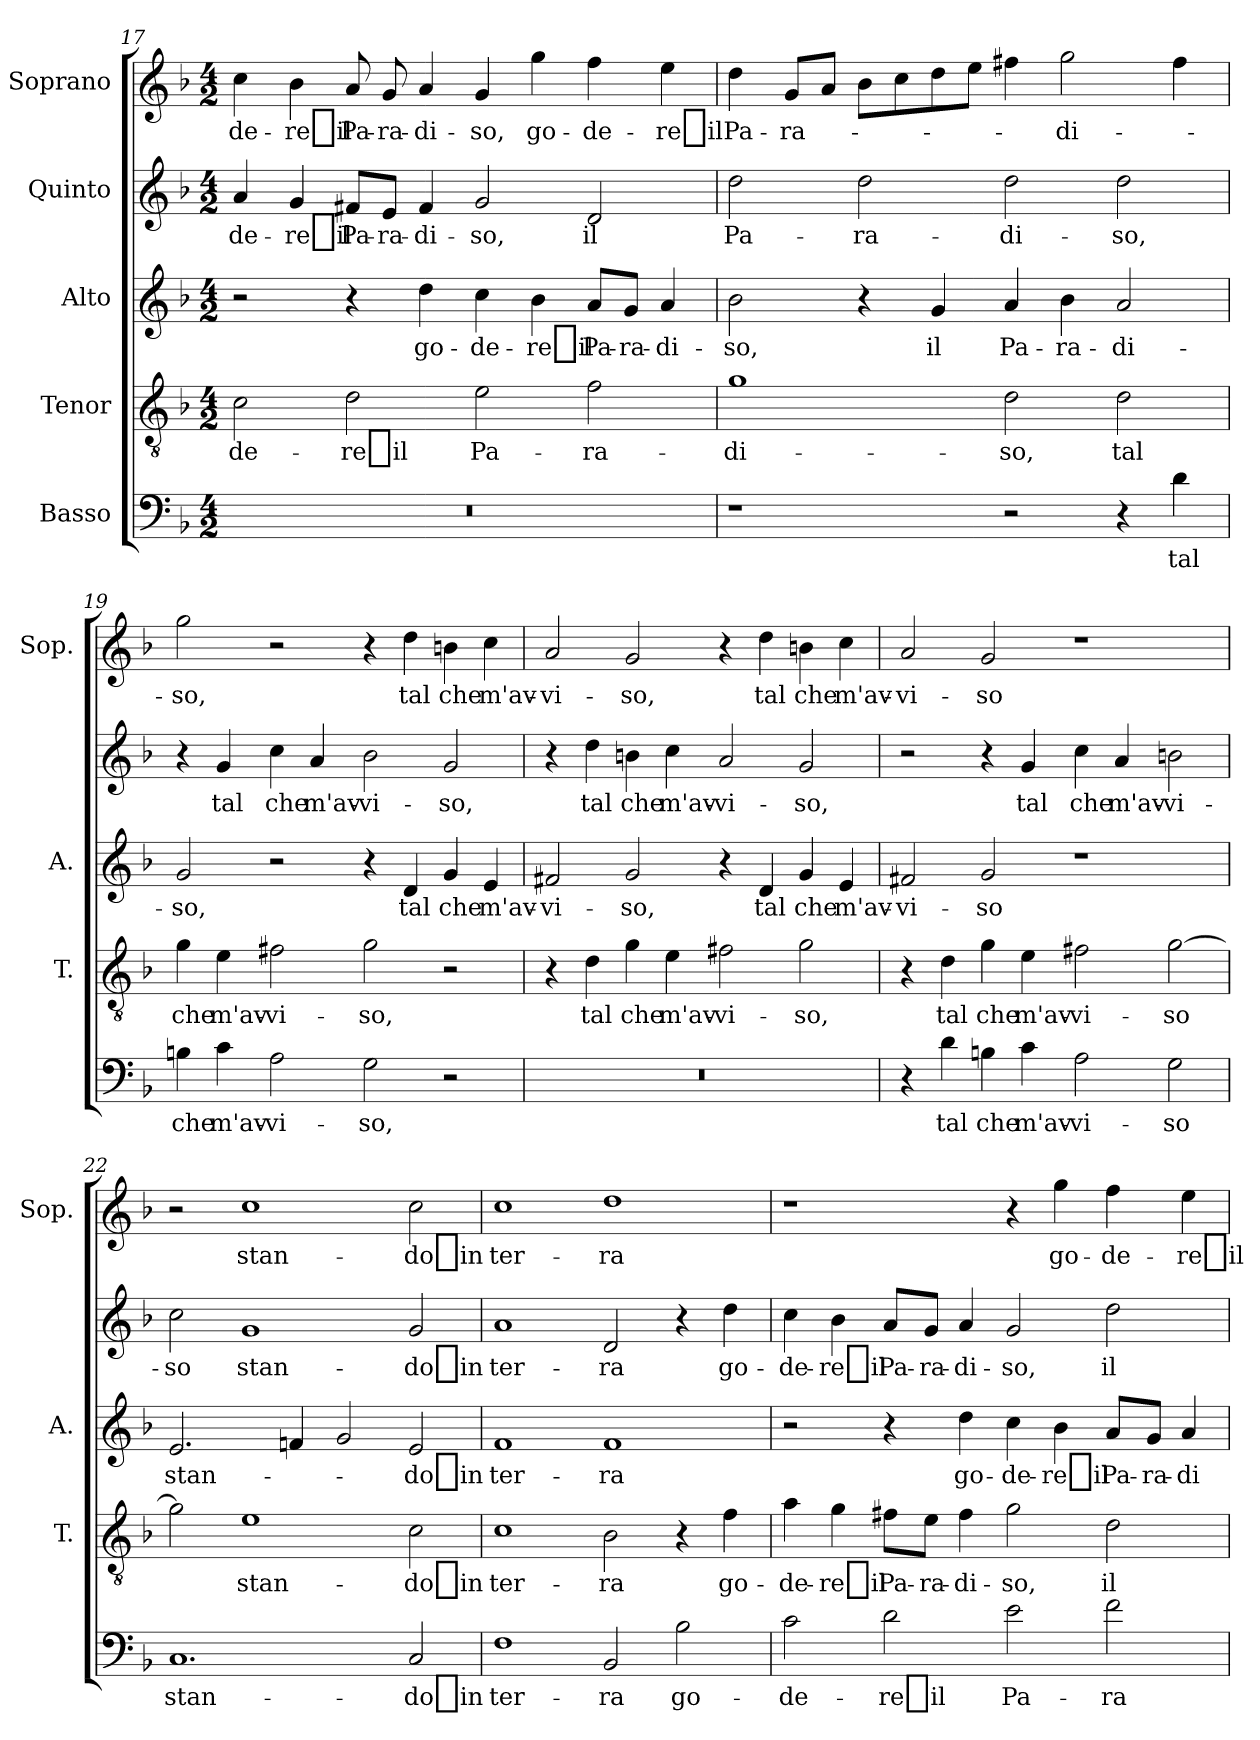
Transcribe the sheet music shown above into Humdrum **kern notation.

**kern	**text	**kern	**text	**kern	**text	**kern	**text	**kern	**text
*part5	*part5	*part4	*part4	*part3	*part3	*part2	*part2	*part1	*part1
*staff5	*staff5	*staff4	*staff4	*staff3	*staff3	*staff2	*staff2	*staff1	*staff1
*I"Basso	*	*I"Tenor	*	*I"Alto	*	*I"Quinto	*	*I"Soprano	*
*	*	*I'T.	*	*I'A.	*	*	*	*I'Sop.	*
*clefF4	*	*clefGv2	*	*clefG2	*	*clefG2	*	*clefG2	*
*	*	*ITrd7c12	*	*	*	*	*	*	*
*k[b-]	*	*k[b-]	*	*k[b-]	*	*k[b-]	*	*k[b-]	*
*M4/2	*	*M4/2	*	*M4/2	*	*M4/2	*	*M4/2	*
=17	=17	=17	=17	=17	=17	=17	=17	=17	=17
!	!	!	!LO:LY:b	!	!	!	!LO:LY:b	!	!LO:LY:b
0r	.	2C\	-de-	2r	.	4a/	-de-	4cc\	-de-
!	!	!	!	!	!	!	!LO:LY:b	!	!LO:LY:b
.	.	.	.	.	.	4g/	-re_il	4b-\	-re_il
!	!	!	!LO:LY:b	!	!	!	!LO:LY:b	!	!LO:LY:b
.	.	2D\	-re_il	4r	.	8f#X/L	Pa-	8a/	Pa-
!	!	!	!	!	!	!	!LO:LY:b	!	!LO:LY:b
.	.	.	.	.	.	8e/J	-ra-	8g/	-ra-
!	!	!	!	!	!LO:LY:b	!	!LO:LY:b	!	!LO:LY:b
.	.	.	.	4dd\	go-	4f#/	-di-	4a/	-di-
!	!	!	!LO:LY:b	!	!LO:LY:b	!	!LO:LY:b	!	!LO:LY:b
.	.	2E\	Pa-	4cc\	-de-	2g/	-so,	4g/	-so,
!	!	!	!	!	!LO:LY:b	!	!	!	!LO:LY:b
.	.	.	.	4b-\	-re_il	.	.	4gg\	go-
!	!	!	!LO:LY:b	!	!LO:LY:b	!	!LO:LY:b	!	!LO:LY:b
.	.	2F\	-ra-	8a/L	Pa-	2d/	il	4ff\	-de-
!	!	!	!	!	!LO:LY:b	!	!	!	!
.	.	.	.	8g/J	-ra-	.	.	.	.
!	!	!	!	!	!LO:LY:b	!	!	!	!LO:LY:b
.	.	.	.	4a/	-di-	.	.	4ee\	-re_il
=18	=18	=18	=18	=18	=18	=18	=18	=18	=18
!	!	!	!LO:LY:b	!	!LO:LY:b	!	!LO:LY:b	!	!LO:LY:b
1r	.	1G	-di-	2b-\	-so,	2dd\	Pa-	4dd\	Pa-
!	!	!	!	!	!	!	!	!	!LO:LY:b
.	.	.	.	.	.	.	.	8gL	-ra-
.	.	.	.	.	.	.	.	8aJ	.
!	!	!	!	!	!	!	!LO:LY:b	!	!
.	.	.	.	4r	.	2dd\	-ra-	8b-L	.
.	.	.	.	.	.	.	.	8cc	.
!	!	!	!	!	!LO:LY:b	!	!	!	!
.	.	.	.	4g/	il	.	.	8dd	.
.	.	.	.	.	.	.	.	8eeJ	.
!	!	!	!LO:LY:b	!	!LO:LY:b	!	!LO:LY:b	!	!
2r	.	2D\	-so,	4a/	Pa-	2dd\	-di-	4ff#X\	.
!	!	!	!	!	!LO:LY:b	!	!	!	!LO:LY:b
.	.	.	.	4b-\	-ra-	.	.	2gg\	-di-
!	!	!	!LO:LY:b	!	!LO:LY:b	!	!LO:LY:b	!	!
4r	.	2D\	tal	2a/	-di-	2dd\	-so,	.	.
!	!LO:LY:b	!	!	!	!	!	!	!	!
4d\	tal	.	.	.	.	.	.	4ff#\	.
=19	=19	=19	=19	=19	=19	=19	=19	=19	=19
!	!LO:LY:b	!	!LO:LY:b	!	!LO:LY:b	!	!	!	!LO:LY:b
4Bn\	che	4G\	che	2g/	-so,	4r	.	2gg\	-so,
!	!LO:LY:b	!	!LO:LY:b	!	!	!	!LO:LY:b	!	!
4c\	m'av-	4E\	m'av-	.	.	4g/	tal	.	.
!	!LO:LY:b	!	!LO:LY:b	!	!	!	!LO:LY:b	!	!
2A\	-vi-	2F#X\	-vi-	2r	.	4cc\	che	2r	.
!	!	!	!	!	!	!	!LO:LY:b	!	!
.	.	.	.	.	.	4a/	m'av-	.	.
!	!LO:LY:b	!	!LO:LY:b	!	!	!	!LO:LY:b	!	!
2G\	-so,	2G\	-so,	4r	.	2b-\	-vi-	4r	.
!	!	!	!	!	!LO:LY:b	!	!	!	!LO:LY:b
.	.	.	.	4d/	tal	.	.	4dd\	tal
!	!	!	!	!	!LO:LY:b	!	!LO:LY:b	!	!LO:LY:b
2r	.	2r	.	4g/	che	2g/	-so,	4bn\	che
!	!	!	!	!	!LO:LY:b	!	!	!	!LO:LY:b
.	.	.	.	4e/	m'av-	.	.	4cc\	m'av-
!!LO:LB:g=z
=20	=20	=20	=20	=20	=20	=20	=20	=20	=20
!	!	!	!	!	!LO:LY:b	!	!	!	!LO:LY:b
0r	.	4r	.	2f#X/	-vi-	4r	.	2a/	-vi-
!	!	!	!LO:LY:b	!	!	!	!LO:LY:b	!	!
.	.	4D\	tal	.	.	4dd\	tal	.	.
!	!	!	!LO:LY:b	!	!LO:LY:b	!	!LO:LY:b	!	!LO:LY:b
.	.	4G\	che	2g/	-so,	4bn\	che	2g/	-so,
!	!	!	!LO:LY:b	!	!	!	!LO:LY:b	!	!
.	.	4E\	m'av-	.	.	4cc\	m'av-	.	.
!	!	!	!LO:LY:b	!	!	!	!LO:LY:b	!	!
.	.	2F#X\	-vi-	4r	.	2a/	-vi-	4r	.
!	!	!	!	!	!LO:LY:b	!	!	!	!LO:LY:b
.	.	.	.	4d/	tal	.	.	4dd\	tal
!	!	!	!LO:LY:b	!	!LO:LY:b	!	!LO:LY:b	!	!LO:LY:b
.	.	2G\	-so,	4g/	che	2g/	-so,	4bn\	che
!	!	!	!	!	!LO:LY:b	!	!	!	!LO:LY:b
.	.	.	.	4e/	m'av-	.	.	4cc\	m'av-
=21	=21	=21	=21	=21	=21	=21	=21	=21	=21
!	!	!	!	!	!LO:LY:b	!	!	!	!LO:LY:b
4r	.	4r	.	2f#X/	-vi-	2r	.	2a/	-vi-
!	!LO:LY:b	!	!LO:LY:b	!	!	!	!	!	!
4d\	tal	4D\	tal	.	.	.	.	.	.
!	!LO:LY:b	!	!LO:LY:b	!	!LO:LY:b	!	!	!	!LO:LY:b
4Bn\	che	4G\	che	2g/	-so	4r	.	2g/	-so
!	!LO:LY:b	!	!LO:LY:b	!	!	!	!LO:LY:b	!	!
4c\	m'av-	4E\	m'av-	.	.	4g/	tal	.	.
!	!LO:LY:b	!	!LO:LY:b	!	!	!	!LO:LY:b	!	!
2A\	-vi-	2F#X\	-vi-	1r	.	4cc\	che	1r	.
!	!	!	!	!	!	!	!LO:LY:b	!	!
.	.	.	.	.	.	4a/	m'av-	.	.
!	!LO:LY:b	!	!LO:LY:b	!	!	!	!LO:LY:b	!	!
2G\	-so	[2G\	-so	.	.	2bn\	-vi-	.	.
=22	=22	=22	=22	=22	=22	=22	=22	=22	=22
!	!LO:LY:b	!	!	!	!LO:LY:b	!	!LO:LY:b	!	!
1.C	stan-	2G\]	.	2.e/	stan-	2cc\	-so	2r	.
!	!	!	!LO:LY:b	!	!	!	!LO:LY:b	!	!LO:LY:b
.	.	1E	stan-	.	.	1g	stan-	1cc	stan-
.	.	.	.	4fn/	.	.	.	.	.
.	.	.	.	2g/	.	.	.	.	.
!	!LO:LY:b	!	!LO:LY:b	!	!LO:LY:b	!	!LO:LY:b	!	!LO:LY:b
2C/	-do_in	2C\	-do_in	2e/	-do_in	2g/	-do_in	2cc\	-do_in
=23	=23	=23	=23	=23	=23	=23	=23	=23	=23
!	!LO:LY:b	!	!LO:LY:b	!	!LO:LY:b	!	!LO:LY:b	!	!LO:LY:b
1F	ter-	1C	ter-	1f	ter-	1a	ter-	1cc	ter-
!	!LO:LY:b	!	!LO:LY:b	!	!LO:LY:b	!	!LO:LY:b	!	!LO:LY:b
2BB-/	-ra	2BB-\	-ra	1f	-ra	2d/	-ra	1dd	-ra
!	!LO:LY:b	!	!	!	!	!	!	!	!
2B-\	go-	4r	.	.	.	4r	.	.	.
!	!	!	!LO:LY:b	!	!	!	!LO:LY:b	!	!
.	.	4F\	go-	.	.	4dd\	go-	.	.
=24	=24	=24	=24	=24	=24	=24	=24	=24	=24
!	!LO:LY:b	!	!LO:LY:b	!	!	!	!LO:LY:b	!	!
2c\	-de-	4A\	-de-	2r	.	4cc\	-de-	1r	.
!	!	!	!LO:LY:b	!	!	!	!LO:LY:b	!	!
.	.	4G\	-re_il	.	.	4b-\	-re_il	.	.
!	!LO:LY:b	!	!LO:LY:b	!	!	!	!LO:LY:b	!	!
2d\	-re_il	8F#X\L	Pa-	4r	.	8a/L	Pa-	.	.
!	!	!	!LO:LY:b	!	!	!	!LO:LY:b	!	!
.	.	8E\J	-ra-	.	.	8g/J	-ra-	.	.
!	!	!	!LO:LY:b	!	!LO:LY:b	!	!LO:LY:b	!	!
.	.	4F#\	-di-	4dd\	go-	4a/	-di-	.	.
!	!LO:LY:b	!	!LO:LY:b	!	!LO:LY:b	!	!LO:LY:b	!	!
2e\	Pa-	2G\	-so,	4cc\	-de-	2g/	-so,	4r	.
!	!	!	!	!	!LO:LY:b	!	!	!	!LO:LY:b
.	.	.	.	4b-\	-re_il	.	.	4gg\	go-
!	!LO:LY:b	!	!LO:LY:b	!	!LO:LY:b	!	!LO:LY:b	!	!LO:LY:b
2f\	-ra-	2D\	il	8a/L	Pa-	2dd\	il	4ff\	-de-
!	!	!	!	!	!LO:LY:b	!	!	!	!
.	.	.	.	8g/J	-ra-	.	.	.	.
!	!	!	!	!	!LO:LY:b	!	!	!	!LO:LY:b
.	.	.	.	4a/	-di-	.	.	4ee\	-re_il
=	=	=	=	=	=	=	=	=	=
*-	*-	*-	*-	*-	*-	*-	*-	*-	*-
